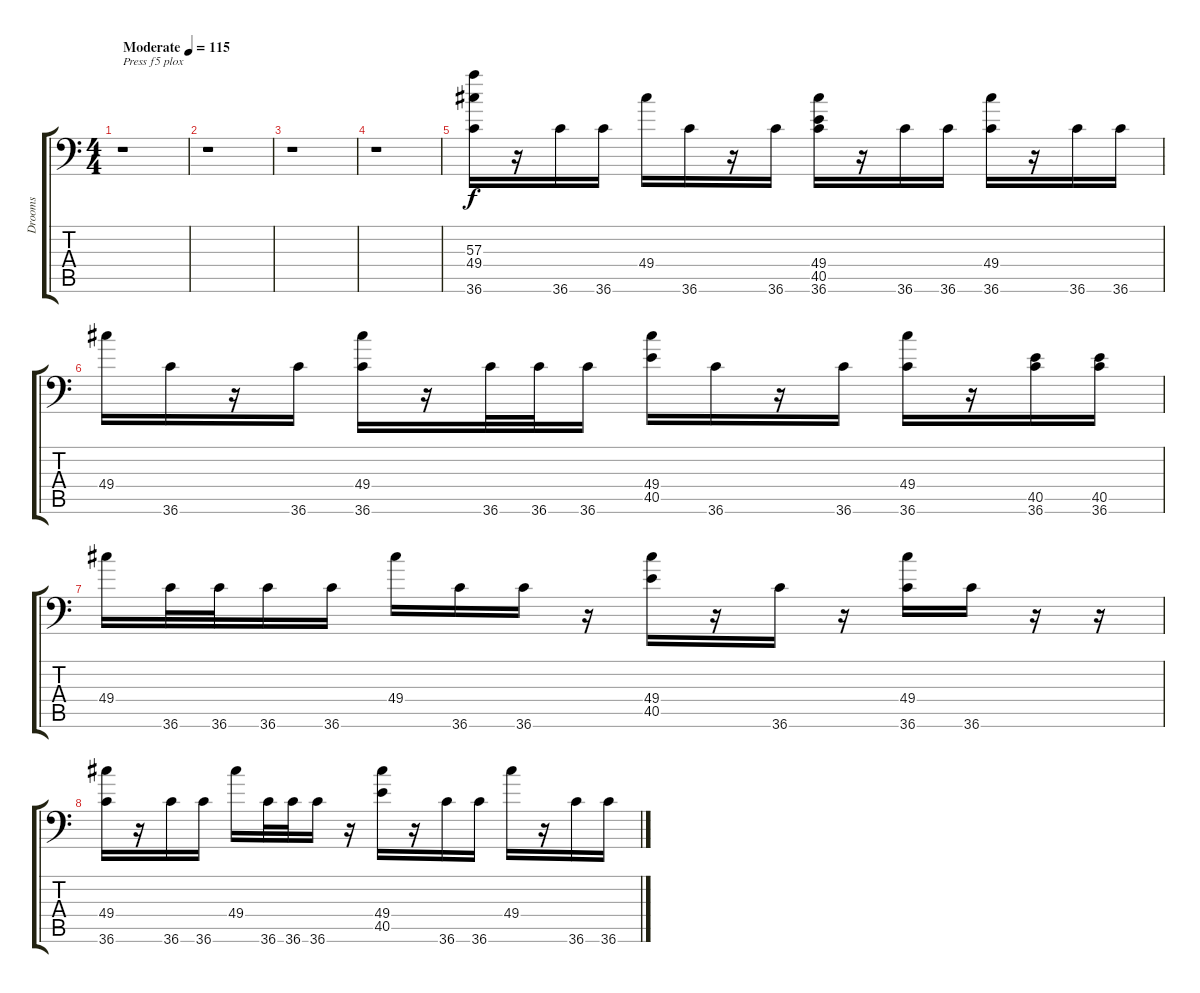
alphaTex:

\track ("Drooms" "Drooms") {instrument acousticgrandpiano}
\staff {score tabs}
\tuning (C-1 C-1 C-1 C-1 C-1 C-1) {hide}
\ts (4 4)
\tempo (115 "Moderate")
\clef f4
\ks c
r.1{txt "Press f5 plox" dy f instrument acousticgrandpiano} |
r.1 |
r.1 |
r.1 |
(57.3 49.4 36.6).16 r.16 36.6.16 36.6.16 49.4.16 36.6.16 r.16 36.6.16 (49.4 40.5 36.6).16 r.16 36.6.16 36.6.16 (49.4 36.6).16 r.16 36.6.16 36.6.16 |
49.4.16 36.6.16 r.16 36.6.16 (49.4 36.6).16 r.16 36.6.32 36.6.32 36.6.16 (49.4 40.5).16 36.6.16 r.16 36.6.16 (49.4 36.6).16 r.16 (40.5 36.6).16 (40.5 36.6).16 |
49.4.16 36.6.32 36.6.32 36.6.16 36.6.16 49.4.16 36.6.16 36.6.16 r.16 (49.4 40.5).16 r.16 36.6.16 r.16 (49.4 36.6).16 36.6.16 r.16 r.16 |
(49.4 36.6).16 r.16 36.6.16 36.6.16 49.4.16 36.6.32 36.6.32 36.6.16 r.16 (49.4 40.5).16 r.16 36.6.16 36.6.16 49.4.16 r.16 36.6.16 36.6.16
